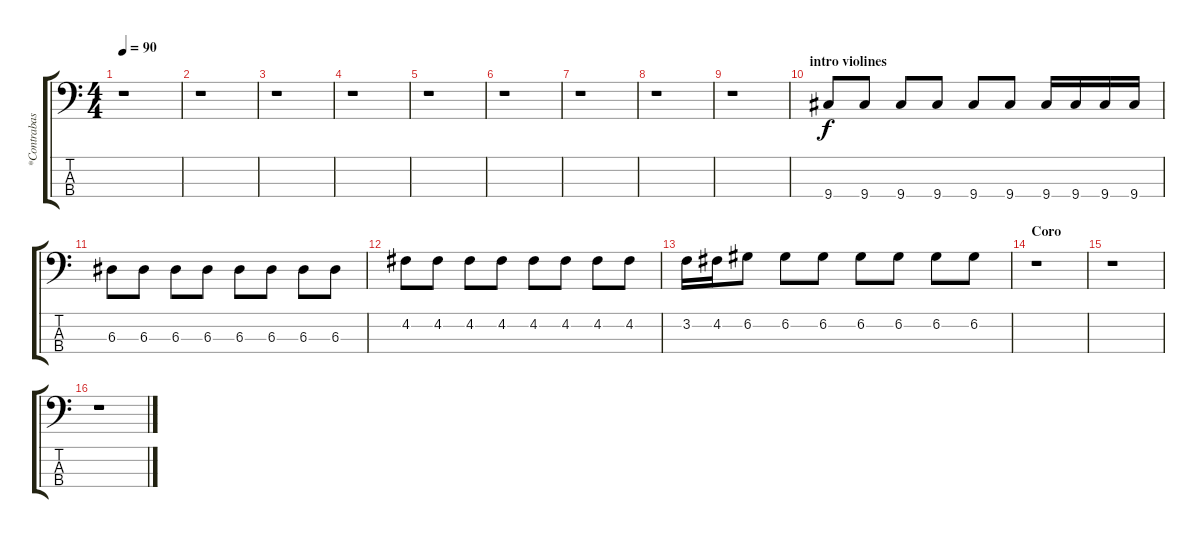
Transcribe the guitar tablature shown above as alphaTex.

\track ("*Contrabass" "*Contrabas") {instrument contrabass}
\staff {score tabs}
\tuning (G2 D2 A1 E1) {hide}
\ts (4 4)
\tempo 90
\clef f4
\ks c
r.1{dy f} |
r.1 |
r.1 |
r.1 |
r.1 |
r.1 |
r.1 |
r.1 |
r.1 |
\section ("" "intro violines")
9.4.8 9.4.8 9.4.8 9.4.8 9.4.8 9.4.8 9.4.16 9.4.16 9.4.16 9.4.16 |
6.3.8 6.3.8 6.3.8 6.3.8 6.3.8 6.3.8 6.3.8 6.3.8 |
4.2.8 4.2.8 4.2.8 4.2.8 4.2.8 4.2.8 4.2.8 4.2.8 |
3.2.16 4.2.16 6.2.8 6.2.8 6.2.8 6.2.8 6.2.8 6.2.8 6.2.8 |
\section ("" "Coro")
r.1 |
r.1 |
r.1
